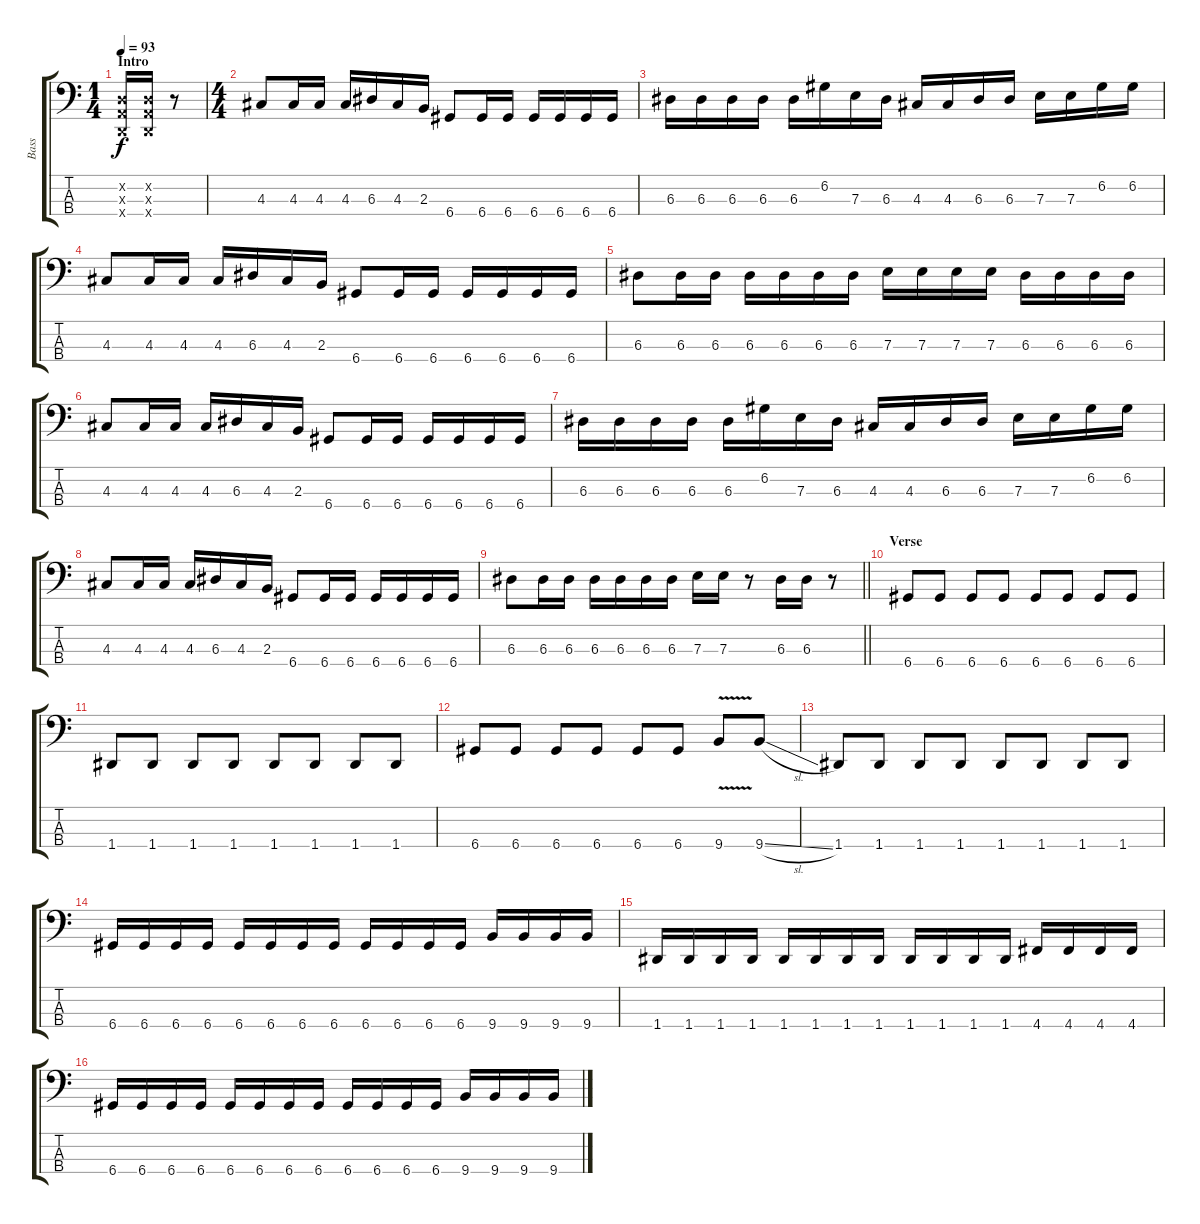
\track ("Bass" "Bass") {instrument electricbassfinger}
\staff {score tabs}
\tuning (G2 D2 A1 D1) {hide}
\ts (1 4)
\section ("" "Intro")
\tempo 93
\clef f4
\ks c
(0.2{x} 0.3{x} 0.4{x}).16{dy f instrument electricbassfinger} (0.2{x} 0.3{x} 0.4{x}).16 r.8 |
\ts (4 4)
4.3.8 4.3.16 4.3.16 4.3.16 6.3.16 4.3.16 2.3.16 6.4.8 6.4.16 6.4.16 6.4.16 6.4.16 6.4.16 6.4.16 |
6.3.16 6.3.16 6.3.16 6.3.16 6.3.16 6.2.16 7.3.16 6.3.16 4.3.16 4.3.16 6.3.16 6.3.16 7.3.16 7.3.16 6.2.16 6.2.16 |
4.3.8 4.3.16 4.3.16 4.3.16 6.3.16 4.3.16 2.3.16 6.4.8 6.4.16 6.4.16 6.4.16 6.4.16 6.4.16 6.4.16 |
6.3.8 6.3.16 6.3.16 6.3.16 6.3.16 6.3.16 6.3.16 7.3.16 7.3.16 7.3.16 7.3.16 6.3.16 6.3.16 6.3.16 6.3.16 |
4.3.8 4.3.16 4.3.16 4.3.16 6.3.16 4.3.16 2.3.16 6.4.8 6.4.16 6.4.16 6.4.16 6.4.16 6.4.16 6.4.16 |
6.3.16 6.3.16 6.3.16 6.3.16 6.3.16 6.2.16 7.3.16 6.3.16 4.3.16 4.3.16 6.3.16 6.3.16 7.3.16 7.3.16 6.2.16 6.2.16 |
4.3.8 4.3.16 4.3.16 4.3.16 6.3.16 4.3.16 2.3.16 6.4.8 6.4.16 6.4.16 6.4.16 6.4.16 6.4.16 6.4.16 |
\barLineRight lightlight
6.3.8 6.3.16 6.3.16 6.3.16 6.3.16 6.3.16 6.3.16 7.3.16 7.3.16 r.8 6.3.16 6.3.16 r.8 |
\section ("" "Verse")
6.4.8 6.4.8 6.4.8 6.4.8 6.4.8 6.4.8 6.4.8 6.4.8 |
1.4.8 1.4.8 1.4.8 1.4.8 1.4.8 1.4.8 1.4.8 1.4.8 |
6.4.8 6.4.8 6.4.8 6.4.8 6.4.8 6.4.8 9.4{v}.8 9.4{sl}.8 |
1.4.8 1.4.8 1.4.8 1.4.8 1.4.8 1.4.8 1.4.8 1.4.8 |
6.4.16 6.4.16 6.4.16 6.4.16 6.4.16 6.4.16 6.4.16 6.4.16 6.4.16 6.4.16 6.4.16 6.4.16 9.4.16 9.4.16 9.4.16 9.4.16 |
1.4.16 1.4.16 1.4.16 1.4.16 1.4.16 1.4.16 1.4.16 1.4.16 1.4.16 1.4.16 1.4.16 1.4.16 4.4.16 4.4.16 4.4.16 4.4.16 |
6.4.16 6.4.16 6.4.16 6.4.16 6.4.16 6.4.16 6.4.16 6.4.16 6.4.16 6.4.16 6.4.16 6.4.16 9.4.16 9.4.16 9.4.16 9.4.16
